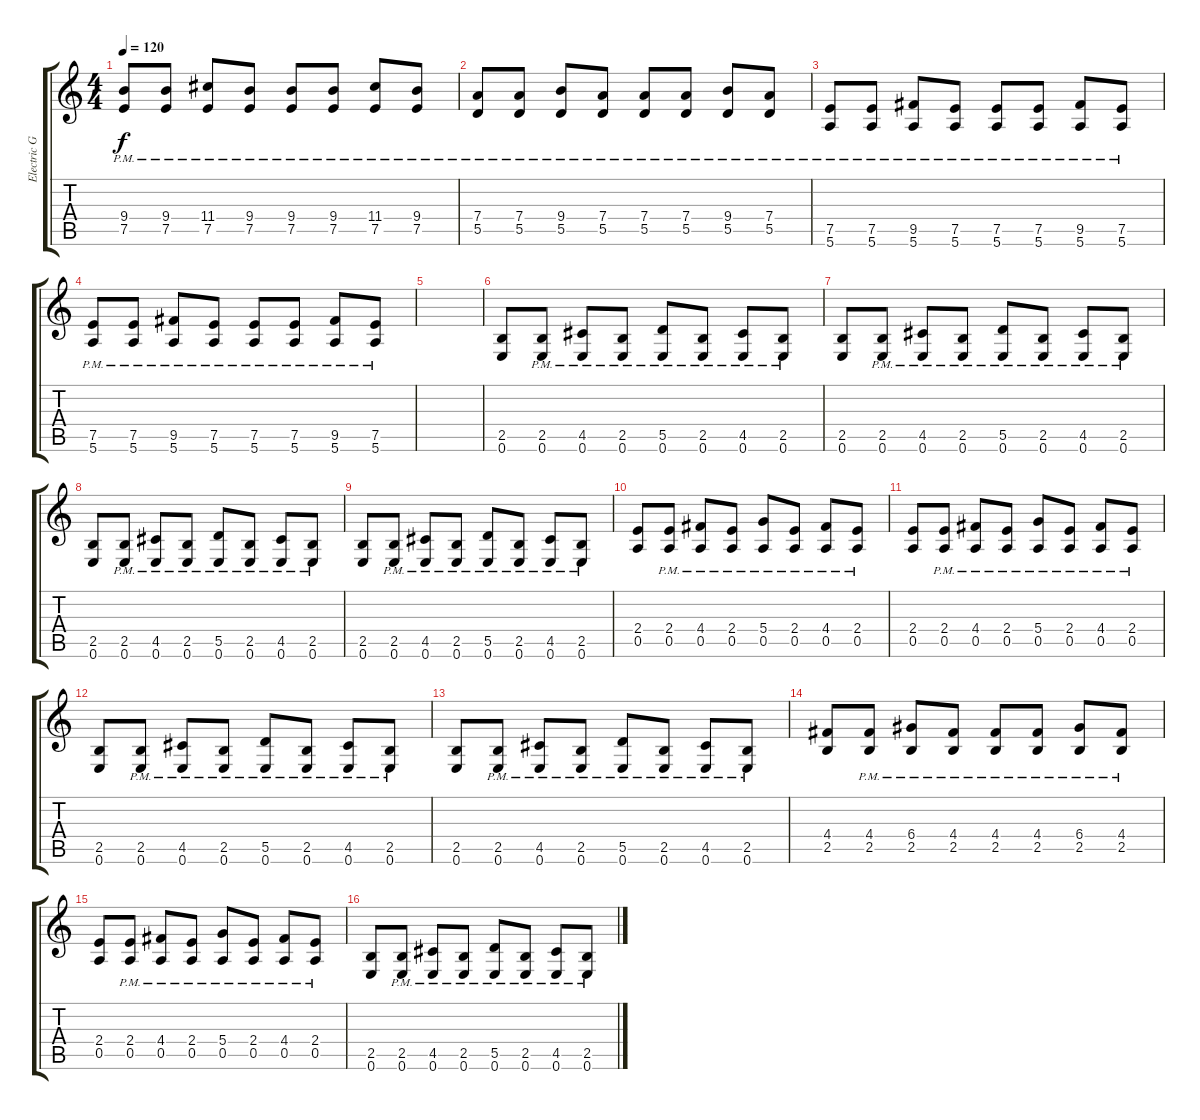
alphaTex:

\track ("Electric Guitar" "Electric G") {instrument overdrivenguitar}
\staff {score tabs}
\tuning (E4 B3 G3 D3 A2 E2) {hide}
\ts (4 4)
\tempo 120
\clef g2
\ks c
(9.4{pm} 7.5{pm}).8{dy f} (9.4{pm} 7.5{pm}).8 (11.4{pm} 7.5{pm}).8 (9.4{pm} 7.5{pm}).8 (9.4{pm} 7.5{pm}).8 (9.4{pm} 7.5{pm}).8 (11.4{pm} 7.5{pm}).8 (9.4{pm} 7.5{pm}).8 |
(7.4{pm} 5.5{pm}).8 (7.4{pm} 5.5{pm}).8 (9.4{pm} 5.5{pm}).8 (7.4{pm} 5.5{pm}).8 (7.4{pm} 5.5{pm}).8 (7.4{pm} 5.5{pm}).8 (9.4{pm} 5.5{pm}).8 (7.4{pm} 5.5{pm}).8 |
(7.5{pm} 5.6{pm}).8 (7.5{pm} 5.6{pm}).8 (9.5{pm} 5.6{pm}).8 (7.5{pm} 5.6{pm}).8 (7.5{pm} 5.6{pm}).8 (7.5{pm} 5.6{pm}).8 (9.5{pm} 5.6{pm}).8 (7.5{pm} 5.6{pm}).8 |
(7.5{pm} 5.6{pm}).8 (7.5{pm} 5.6{pm}).8 (9.5{pm} 5.6{pm}).8 (7.5{pm} 5.6{pm}).8 (7.5{pm} 5.6{pm}).8 (7.5{pm} 5.6{pm}).8 (9.5{pm} 5.6{pm}).8 (7.5{pm} 5.6{pm}).8 |
|
(2.5 0.6).8 (2.5{pm} 0.6{pm}).8 (4.5{pm} 0.6{pm}).8 (2.5{pm} 0.6{pm}).8 (5.5{pm} 0.6{pm}).8 (2.5{pm} 0.6{pm}).8 (4.5{pm} 0.6{pm}).8 (2.5{pm} 0.6{pm}).8 |
(2.5 0.6).8 (2.5{pm} 0.6{pm}).8 (4.5{pm} 0.6{pm}).8 (2.5{pm} 0.6{pm}).8 (5.5{pm} 0.6{pm}).8 (2.5{pm} 0.6{pm}).8 (4.5{pm} 0.6{pm}).8 (2.5{pm} 0.6{pm}).8 |
(2.5 0.6).8 (2.5{pm} 0.6{pm}).8 (4.5{pm} 0.6{pm}).8 (2.5{pm} 0.6{pm}).8 (5.5{pm} 0.6{pm}).8 (2.5{pm} 0.6{pm}).8 (4.5{pm} 0.6{pm}).8 (2.5{pm} 0.6{pm}).8 |
(2.5 0.6).8 (2.5{pm} 0.6{pm}).8 (4.5{pm} 0.6{pm}).8 (2.5{pm} 0.6{pm}).8 (5.5{pm} 0.6{pm}).8 (2.5{pm} 0.6{pm}).8 (4.5{pm} 0.6{pm}).8 (2.5{pm} 0.6{pm}).8 |
(2.4 0.5).8 (2.4 0.5{pm}).8 (4.4 0.5{pm}).8 (2.4 0.5{pm}).8 (5.4 0.5{pm}).8 (2.4 0.5{pm}).8 (4.4 0.5{pm}).8 (2.4 0.5{pm}).8 |
(2.4 0.5).8 (2.4 0.5{pm}).8 (4.4 0.5{pm}).8 (2.4 0.5{pm}).8 (5.4 0.5{pm}).8 (2.4 0.5{pm}).8 (4.4 0.5{pm}).8 (2.4 0.5{pm}).8 |
(2.5 0.6).8 (2.5{pm} 0.6{pm}).8 (4.5{pm} 0.6{pm}).8 (2.5{pm} 0.6{pm}).8 (5.5{pm} 0.6{pm}).8 (2.5{pm} 0.6{pm}).8 (4.5{pm} 0.6{pm}).8 (2.5{pm} 0.6{pm}).8 |
(2.5 0.6).8 (2.5{pm} 0.6{pm}).8 (4.5{pm} 0.6{pm}).8 (2.5{pm} 0.6{pm}).8 (5.5{pm} 0.6{pm}).8 (2.5{pm} 0.6{pm}).8 (4.5{pm} 0.6{pm}).8 (2.5{pm} 0.6{pm}).8 |
(4.4 2.5).8 (4.4{pm} 2.5{pm}).8 (6.4{pm} 2.5{pm}).8 (4.4{pm} 2.5{pm}).8 (4.4{pm} 2.5{pm}).8 (4.4{pm} 2.5{pm}).8 (6.4{pm} 2.5{pm}).8 (4.4{pm} 2.5{pm}).8 |
(2.4 0.5).8 (2.4 0.5{pm}).8 (4.4 0.5{pm}).8 (2.4 0.5{pm}).8 (5.4 0.5{pm}).8 (2.4 0.5{pm}).8 (4.4 0.5{pm}).8 (2.4 0.5{pm}).8 |
(2.5 0.6).8 (2.5{pm} 0.6{pm}).8 (4.5{pm} 0.6{pm}).8 (2.5{pm} 0.6{pm}).8 (5.5{pm} 0.6{pm}).8 (2.5{pm} 0.6{pm}).8 (4.5{pm} 0.6{pm}).8 (2.5{pm} 0.6{pm}).8
